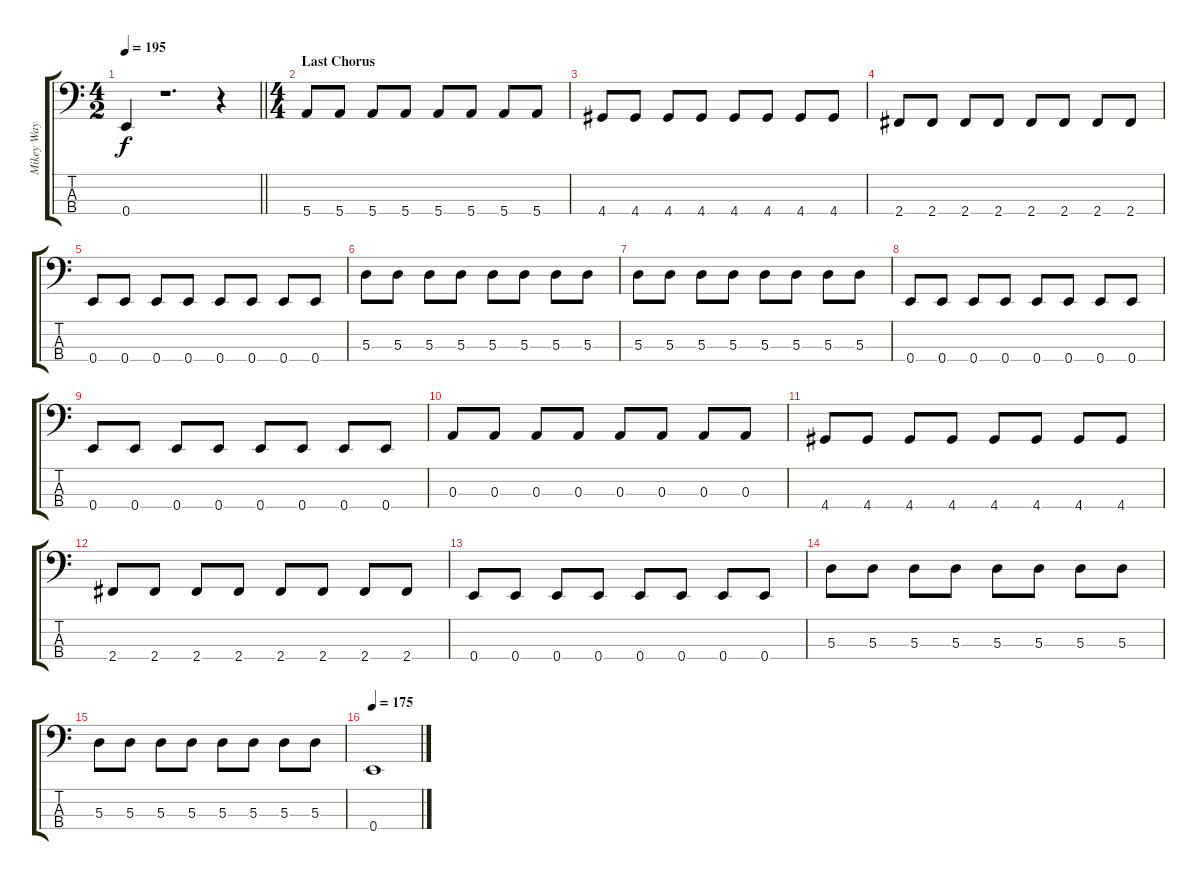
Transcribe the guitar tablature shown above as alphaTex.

\track ("Mikey Way (bass)" "Mikey Way ") {instrument electricbassfinger}
\staff {score tabs}
\tuning (G2 D2 A1 E1) {hide}
\ts (4 2)
\tempo 195
\clef f4
\barLineRight lightlight
\ks c
0.4{t}.4{dy f} r.1{d} r.4 |
\ts (4 4)
\section ("" "Last Chorus")
5.4.8 5.4.8 5.4.8 5.4.8 5.4.8 5.4.8 5.4.8 5.4.8 |
4.4.8 4.4.8 4.4.8 4.4.8 4.4.8 4.4.8 4.4.8 4.4.8 |
2.4.8 2.4.8 2.4.8 2.4.8 2.4.8 2.4.8 2.4.8 2.4.8 |
0.4.8 0.4.8 0.4.8 0.4.8 0.4.8 0.4.8 0.4.8 0.4.8 |
5.3.8 5.3.8 5.3.8 5.3.8 5.3.8 5.3.8 5.3.8 5.3.8 |
5.3.8 5.3.8 5.3.8 5.3.8 5.3.8 5.3.8 5.3.8 5.3.8 |
0.4.8 0.4.8 0.4.8 0.4.8 0.4.8 0.4.8 0.4.8 0.4.8 |
0.4.8 0.4.8 0.4.8 0.4.8 0.4.8 0.4.8 0.4.8 0.4.8 |
0.3.8 0.3.8 0.3.8 0.3.8 0.3.8 0.3.8 0.3.8 0.3.8 |
4.4.8 4.4.8 4.4.8 4.4.8 4.4.8 4.4.8 4.4.8 4.4.8 |
2.4.8 2.4.8 2.4.8 2.4.8 2.4.8 2.4.8 2.4.8 2.4.8 |
0.4.8 0.4.8 0.4.8 0.4.8 0.4.8 0.4.8 0.4.8 0.4.8 |
5.3.8 5.3.8 5.3.8 5.3.8 5.3.8 5.3.8 5.3.8 5.3.8 |
5.3.8 5.3.8 5.3.8 5.3.8 5.3.8 5.3.8 5.3.8 5.3.8 |
\tempo 175
0.4.1
